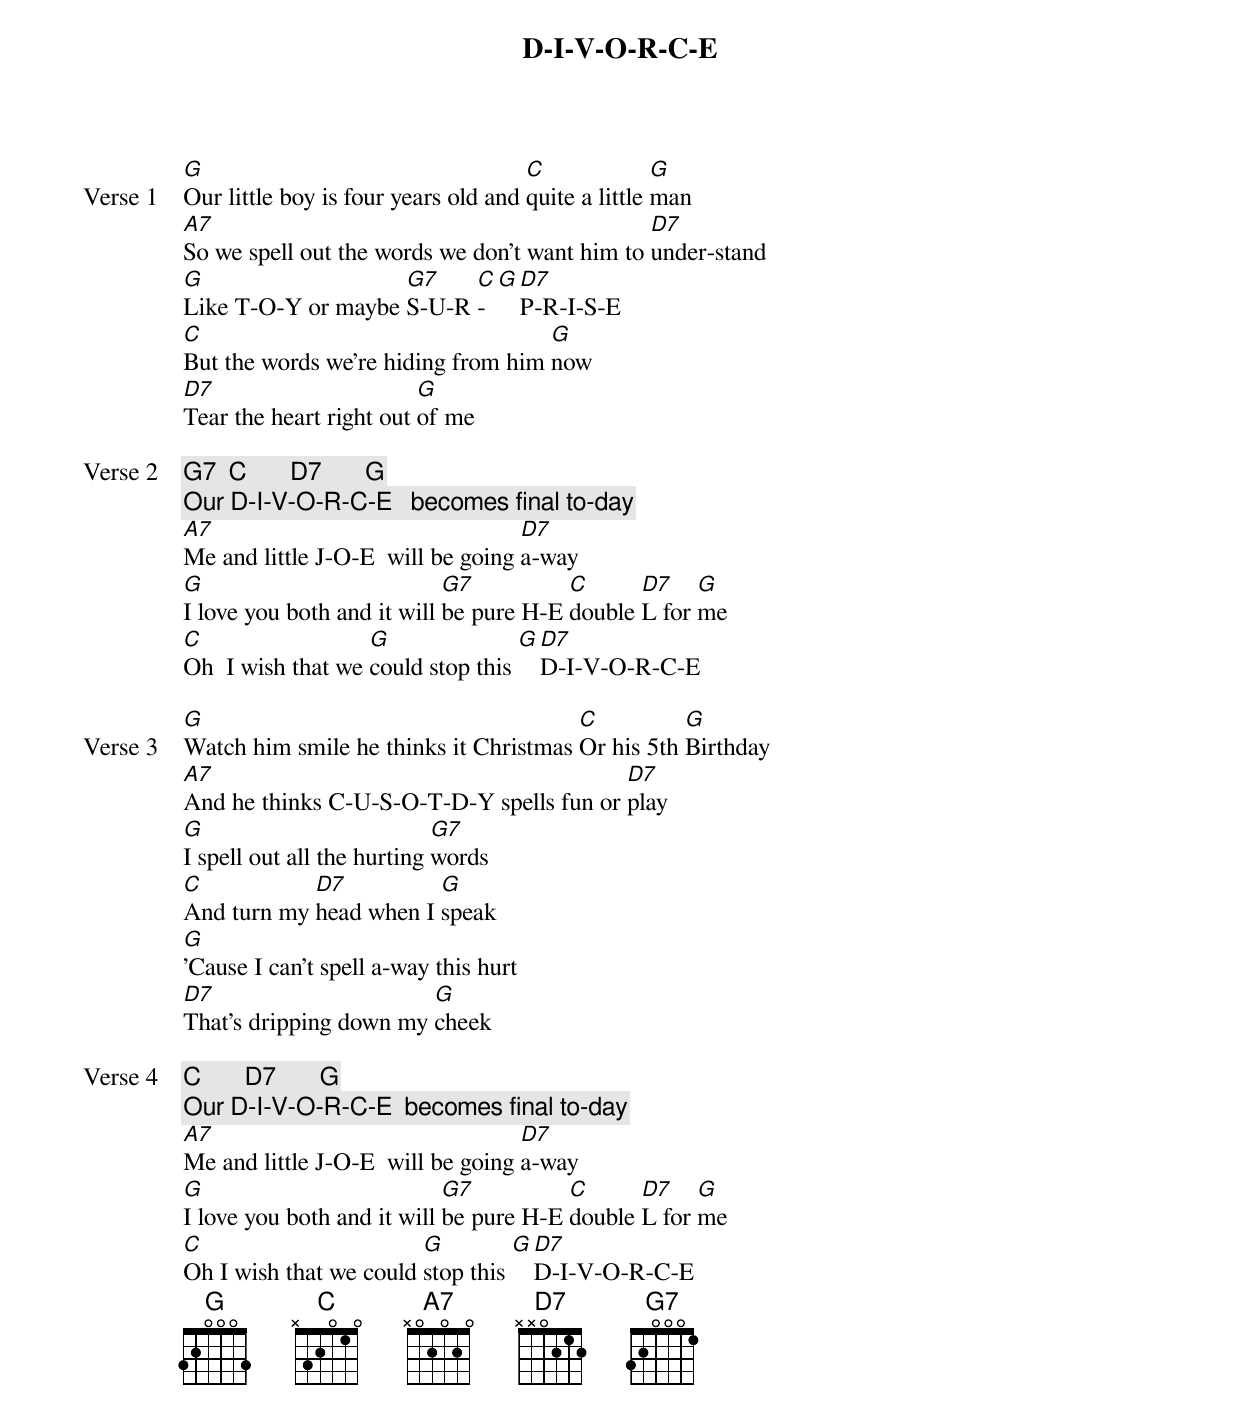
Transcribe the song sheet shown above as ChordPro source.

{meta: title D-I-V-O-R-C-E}
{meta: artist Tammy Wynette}
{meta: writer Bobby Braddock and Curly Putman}

{start_of_verse: Verse 1}
[G]Our little boy is four years old and [C]quite a little [G]man
[A7]So we spell out the words we don't want him to [D7]under-stand
[G]Like T-O-Y or maybe [G7]S-U-R [C]- [G][D7]P-R-I-S-E
[C]But the words we're hiding from him [G]now
[D7]Tear the heart right out [G]of me
{end_of_verse}

{start_of_verse: Verse 2}
{comment: G7  C       D7       G}
{comment: Our D-I-V-O-R-C-E   becomes final to-day}
[A7]Me and little J-O-E  will be going [D7]a-way
[G]I love you both and it will [G7]be pure H-E [C]double [D7]L for [G]me
[C]Oh  I wish that we [G]could stop this [G][D7]D-I-V-O-R-C-E
{end_of_verse}

{start_of_verse: Verse 3}
[G]Watch him smile he thinks it Christmas [C]Or his 5th [G]Birthday
[A7]And he thinks C-U-S-O-T-D-Y spells fun or [D7]play
[G]I spell out all the hurting [G7]words
[C]And turn my [D7]head when I [G]speak
[G]'Cause I can't spell a-way this hurt
[D7]That's dripping down my [G]cheek
{end_of_verse}

{start_of_verse: Verse 4}
{comment: C       D7       G}
{comment: Our D-I-V-O-R-C-E  becomes final to-day}
[A7]Me and little J-O-E  will be going [D7]a-way
[G]I love you both and it will [G7]be pure H-E [C]double [D7]L for [G]me
[C]Oh I wish that we could [G]stop this [G][D7]D-I-V-O-R-C-E
{end_of_verse}
